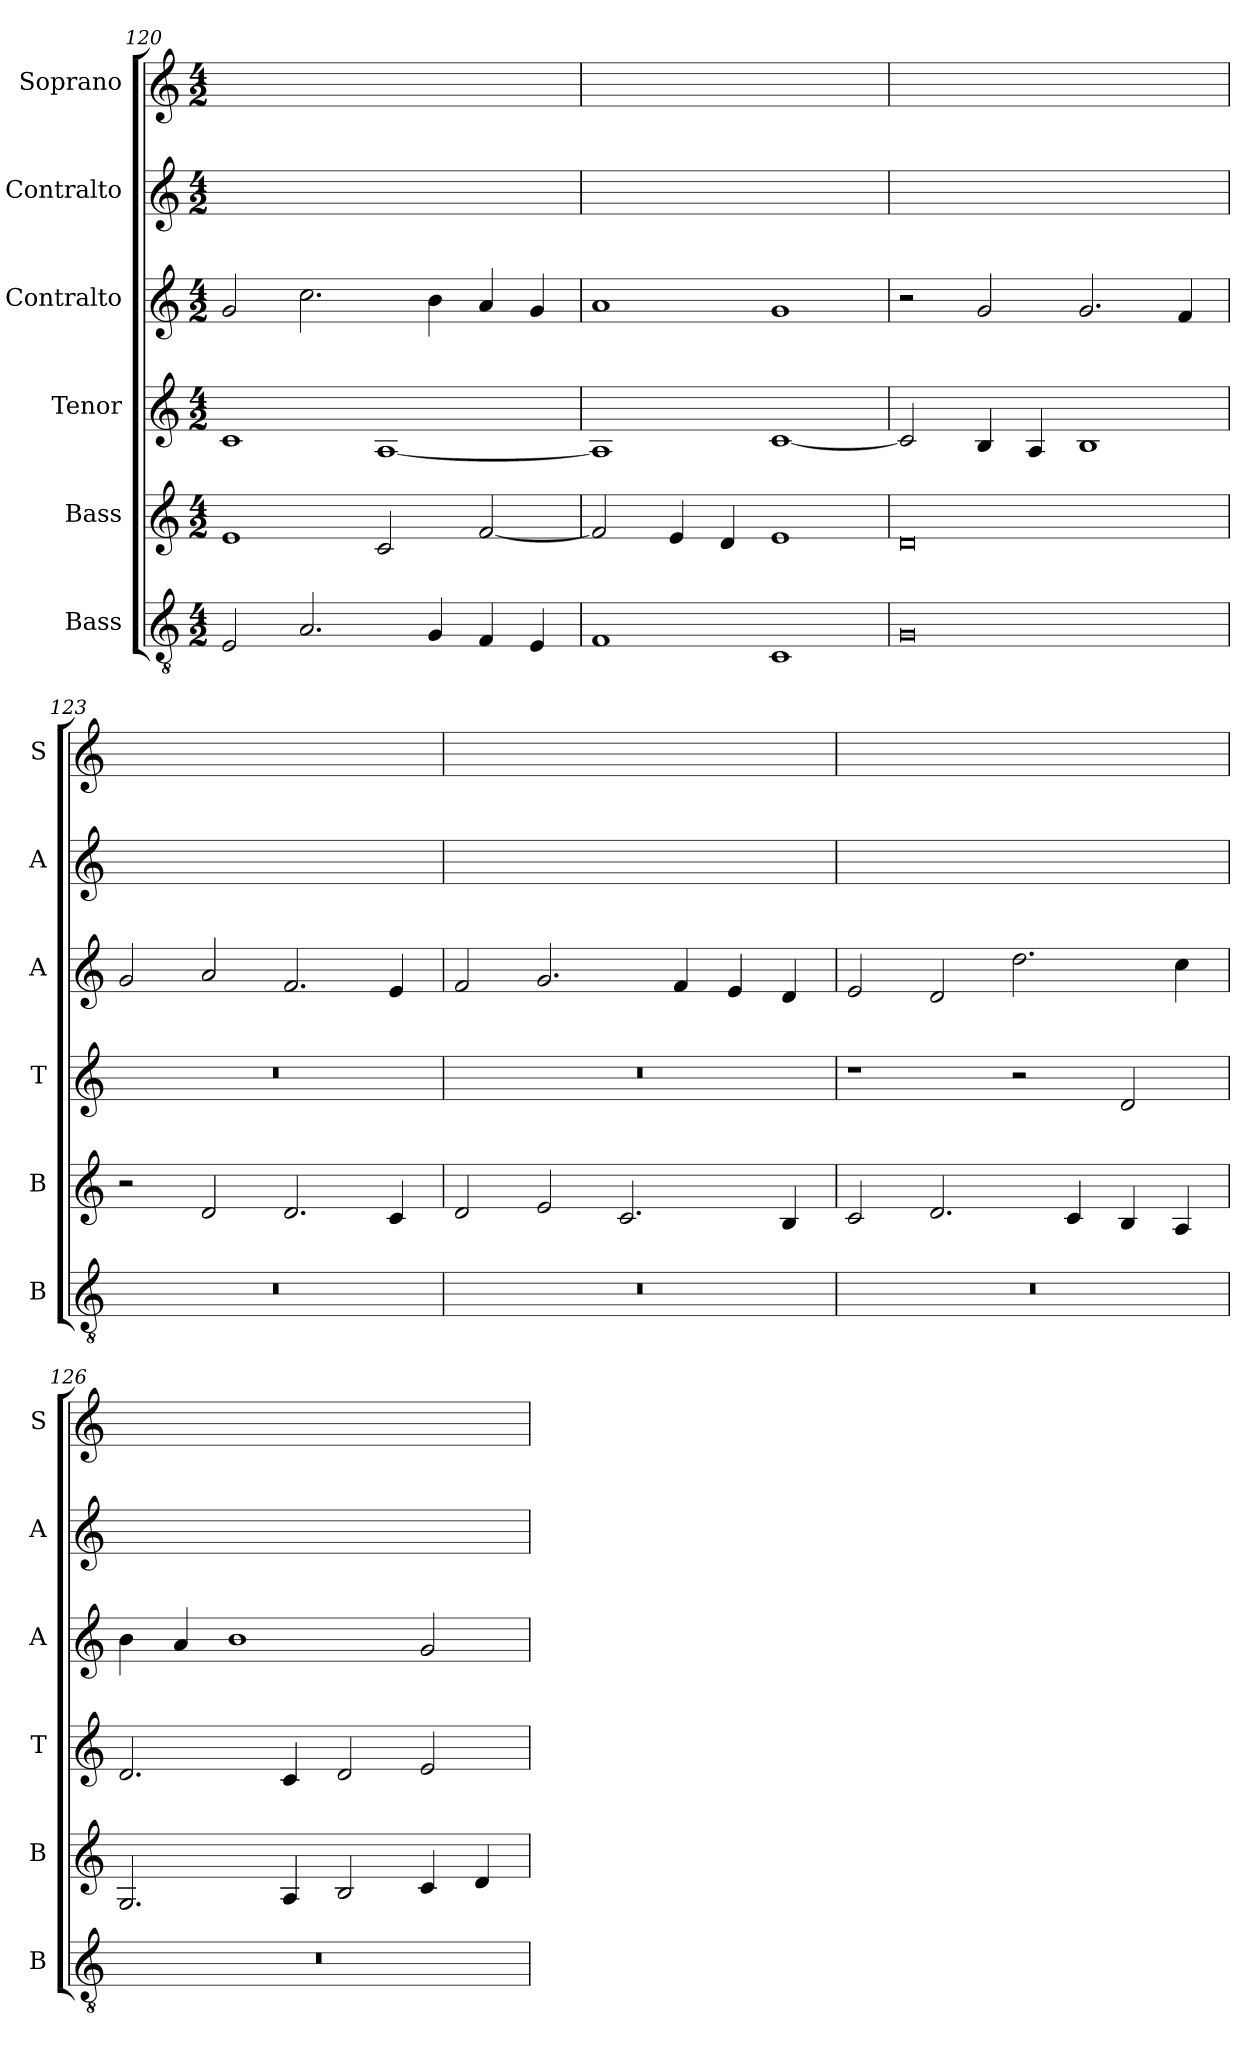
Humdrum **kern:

**kern	**kern	**kern	**kern	**kern	**kern
*part6	*part5	*part4	*part3	*part2	*part1
*staff6	*staff5	*staff4	*staff3	*staff2	*staff1
*I"Bass	*I"Bass	*I"Tenor	*I"Contralto	*I"Contralto	*I"Soprano
*I'B	*I'B	*I'T	*I'A	*I'A	*I'S
*clefGv2	*clefG2	*clefG2	*clefG2	*clefG2	*clefG2
*k[]	*k[]	*k[]	*k[]	*k[]	*k[]
*G:mix	*G:mix	*G:mix	*G:mix	*G:mix	*G:mix
*M4/2	*M4/2	*M4/2	*M4/2	*M4/2	*M4/2
=120	=120	=120	=120	=120	=120
2E	1e	1c	2g	0ryy	0ryy
2.A	.	.	2.cc	.	.
.	2c	[1A	.	.	.
4G	.	.	4b	.	.
4F	[2f	.	4a	.	.
4E	.	.	4g	.	.
=121	=121	=121	=121	=121	=121
1F	2f]	1A]	1a	0ryy	0ryy
.	4e	.	.	.	.
.	4d	.	.	.	.
1C	1e	[1c	1g	.	.
=122	=122	=122	=122	=122	=122
0G	0d	2c]	2r	0ryy	0ryy
.	.	4B	2g	.	.
.	.	4A	.	.	.
.	.	1B	2.g	.	.
.	.	.	4f	.	.
=123	=123	=123	=123	=123	=123
0r	2r	0r	2g	0ryy	0ryy
.	2d	.	2a	.	.
.	2.d	.	2.f	.	.
.	4c	.	4e	.	.
=124	=124	=124	=124	=124	=124
0r	2d	0r	2f	0ryy	0ryy
.	2e	.	2.g	.	.
.	2.c	.	.	.	.
.	.	.	4f	.	.
.	.	.	4e	.	.
.	4B	.	4d	.	.
=125	=125	=125	=125	=125	=125
0r	2c	1r	2e	0ryy	0ryy
.	2.d	.	2d	.	.
.	.	2r	2.dd	.	.
.	4c	.	.	.	.
.	4B	2d	.	.	.
.	4A	.	4cc	.	.
=126	=126	=126	=126	=126	=126
0r	2.G	2.d	4b	0ryy	0ryy
.	.	.	4a	.	.
.	.	.	1b	.	.
.	4A	4c	.	.	.
.	2B	2d	.	.	.
.	4c	2e	2g	.	.
.	4d	.	.	.	.
=	=	=	=	=	=
*-	*-	*-	*-	*-	*-
